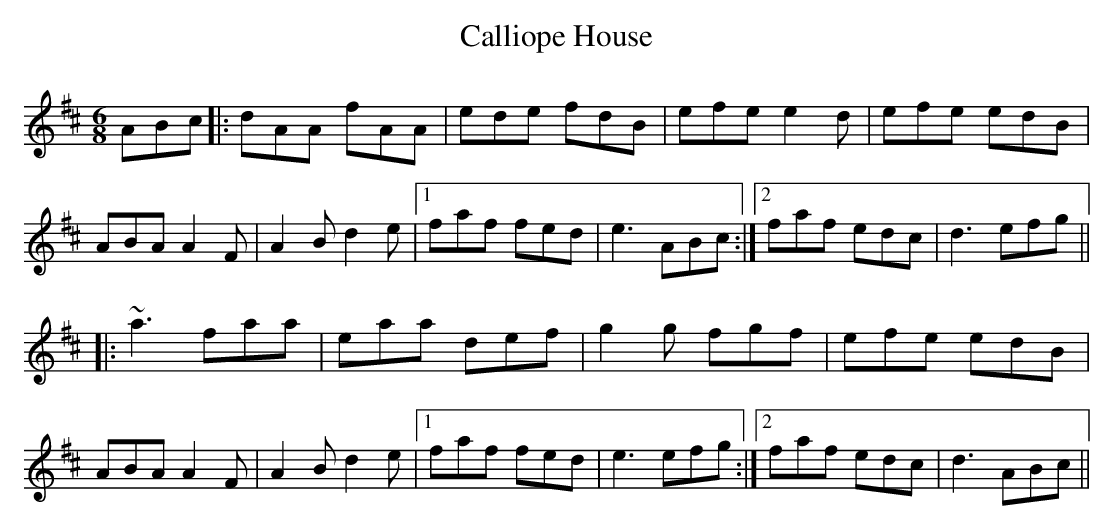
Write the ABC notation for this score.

X:1
T: Calliope House
M: 6/8
L: 1/8
K: Dmaj
ABc|:dAA fAA|ede fdB|efe e2 d|efe edB|
ABA A2 F|A2 B d2 e|1 faf fed|e3 ABc:|2 faf edc|d3 efg||
|:~a3 faa|eaa def|g2 g fgf|efe edB|
ABA A2 F|A2 B d2 e|1 faf fed|e3 efg:|2 faf edc|d3 ABc||
